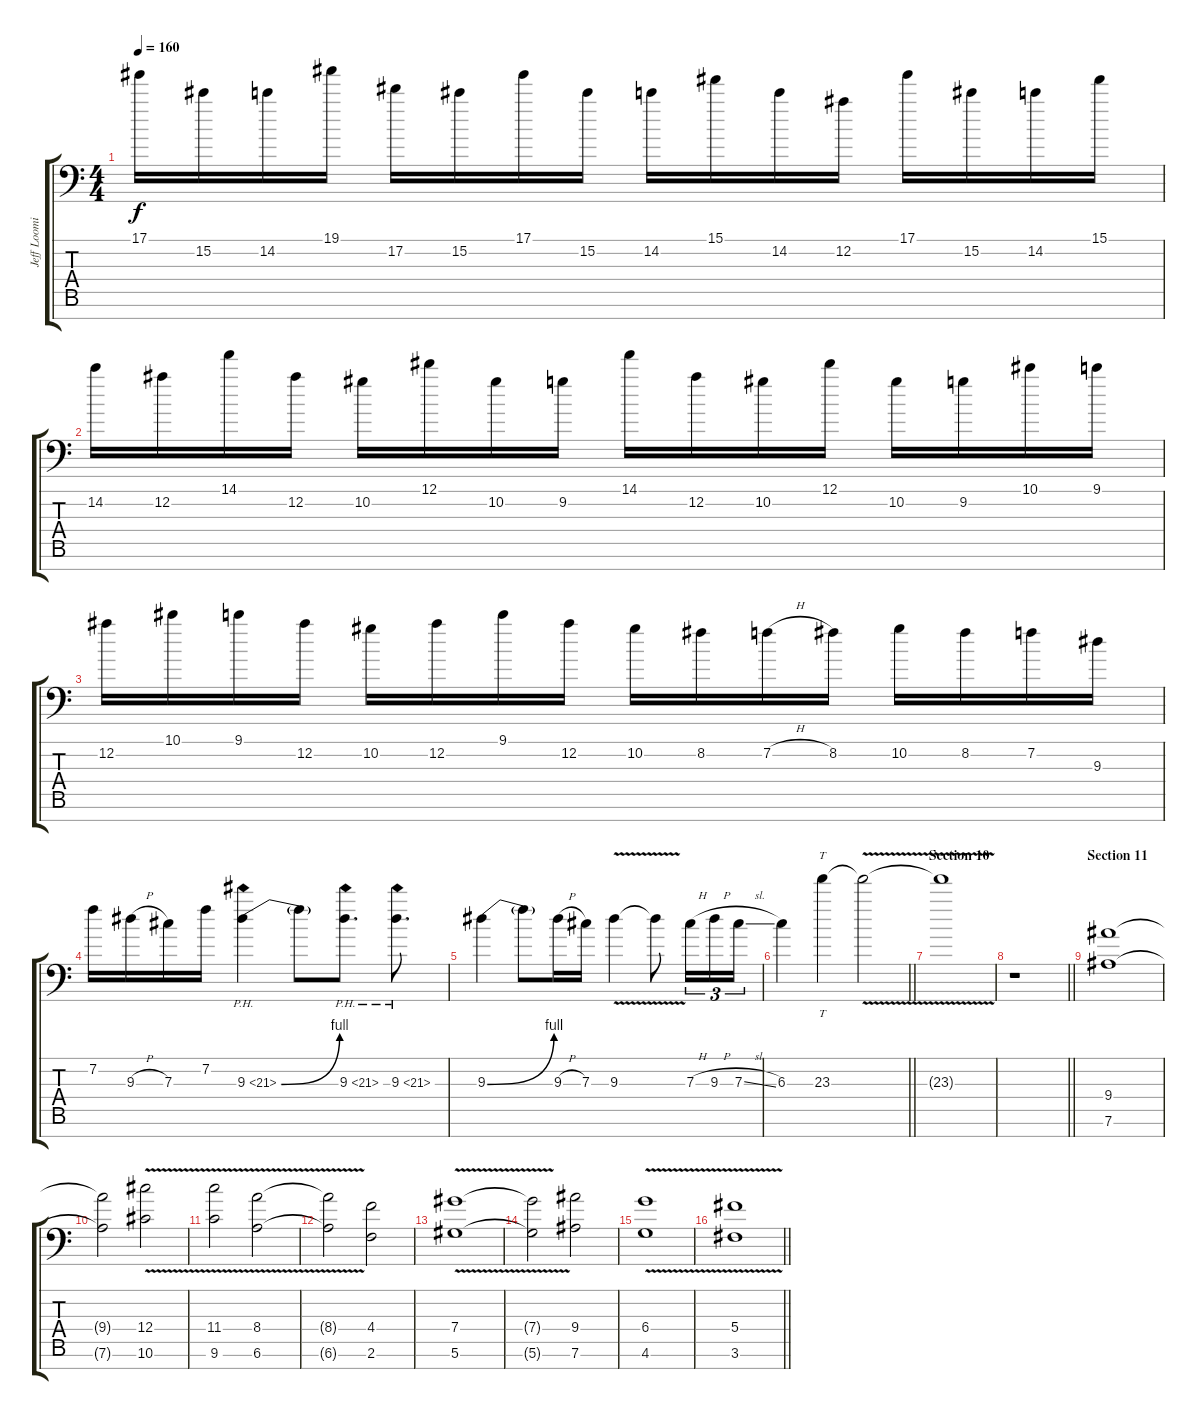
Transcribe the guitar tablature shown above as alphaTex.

\track ("Jeff Loomis - lead guitar 1" "Jeff Loomi") {instrument distortionguitar}
\staff {score tabs}
\tuning (Eb4 Bb3 Gb3 Db3 Ab2 Eb2 Bb1) {hide}
\ts (4 4)
\tempo 160
\clef f4
\ks c
17.1.16{dy f} 15.2.16 14.2.16 19.1.16 17.2.16 15.2.16 17.1.16 15.2.16 14.2.16 15.1.16 14.2.16 12.2.16 17.1.16 15.2.16 14.2.16 15.1.16 |
14.2.16 12.2.16 14.1.16 12.2.16 10.2.16 12.1.16 10.2.16 9.2.16 14.1.16 12.2.16 10.2.16 12.1.16 10.2.16 9.2.16 10.1.16 9.1.16 |
12.2.16 10.1.16 9.1.16 12.2.16 10.2.16 12.2.16 9.1.16 12.2.16 10.2.16 8.2.16 7.2{h}.16 8.2.16 10.2.16 8.2.16 7.2.16 9.3.16 |
7.2.16 9.3{h}.16 7.3.16 7.2.16 9.3{be (bend 0 0 60 4) ph 12}.4 9.3{t}.8 9.3{ph 12}.8{d} 9.3{ph 12}.8{d} |
9.3{be (bend 0 0 60 4)}.4 9.3{t}.8 9.3{h}.16 7.3.16 9.3{v}.4 9.3{t}.8 7.3{h}.16{tu (3 2)} 9.3{h}.16{tu (3 2)} 7.3{sl}.16{tu (3 2)} |
\barLineRight lightlight
6.3.4 23.3.4{tt} 23.3{v t}.2 |
\section ("" "Section 10")
23.3{t}.1{volume 0} |
\barLineRight lightlight
r.1 |
\section ("" "Section 11")
(9.4 7.6).1{volume 13} |
(9.4{t} 7.6{t}).2 (12.4{v} 10.6{v}).2 |
(11.4{v} 9.6{v}).2 (8.4{v} 6.6{v}).2 |
(8.4{t} 6.6{t}).2 (4.4 2.6).2 |
(7.4{v} 5.6{v}).1 |
(7.4{t} 5.6{t}).2 (9.4 7.6).2 |
(6.4{v} 4.6{v}).1 |
\barLineRight lightlight
(5.4{v} 3.6{v}).1
